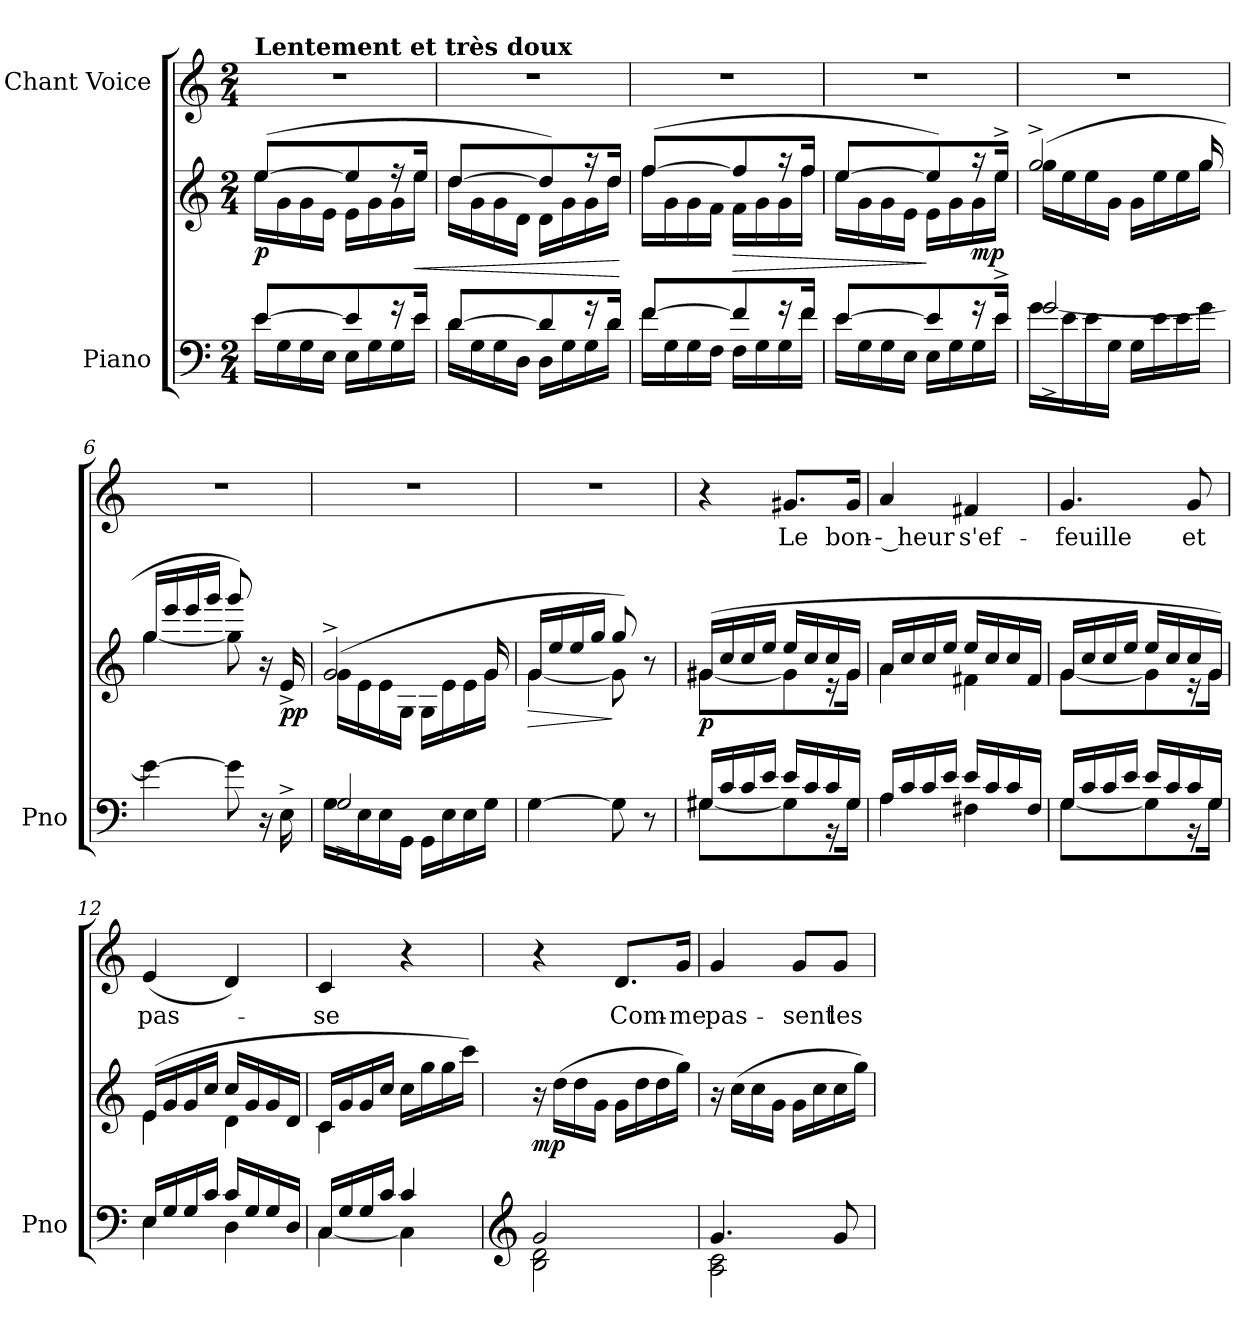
**kern	**kern	**dynam	**kern	**text
*part2	*part2	*part2	*part1	*part1
*staff3	*staff2	*staff2/3	*staff1	*staff1
*I"Piano	*	*	*I"Chant Voice	*
*I'Pno	*	*	*	*
*clefF4	*clefG2	*	*clefG2	*
*k[]	*k[]	*	*k[]	*
*M2/4	*M2/4	*	*M2/4	*
=1	=1	=1	=1	=1
*^	*^	*	*	*
!	!	!	!	!	!LO:TX:a:B:t=Lentement et très doux	!
!	!	!	!	!LO:DY:b	!	!
[4e/	16e\LL	([4ee/	16ee\LL	p	2r	.
.	16G\	.	16g\	.	.	.
.	16G\	.	16g\	.	.	.
.	16E\JJ	.	16e\JJ	.	.	.
8e/L]	16E\LL	8ee/L]	16e\LL	.	.	.
.	16G\	.	16g\	.	.	.
16r	16G\	16r	16g\	.	.	.
!	!	!	!	!LO:HP:b	!	!
16e/JJ	16e\JJ	16ee/JJ	16ee\JJ	<	.	.
=2	=2	=2	=2	=2	=2	=2
[4d/	16d\LL	[4dd/	16dd\LL	.	2r	.
.	16G\	.	16g\	.	.	.
.	16G\	.	16g\	.	.	.
.	16D\JJ	.	16d\JJ	.	.	.
8d/L]	16D\LL	8dd/L])	16d\LL	.	.	.
.	16G\	.	16g\	.	.	.
16r	16G\	16r	16g\	.	.	.
16d/JJ	16d\JJ	16dd/JJ	16dd\JJ	.	.	.
*v	*v	*	*	*	*	*
*	*v	*v	*	*	*
.	.	[	.	.
=3	=3	=3	=3	=3
*^	*^	*	*	*
[4f/	16f\LL	([4ff/	16ff\LL	.	2r	.
.	16G\	.	16g\	.	.	.
.	16G\	.	16g\	.	.	.
.	16F\JJ	.	16f\JJ	.	.	.
!	!	!	!	!LO:HP:b	!	!
8f/L]	16F\LL	8ff/L]	16f\LL	>	.	.
.	16G\	.	16g\	.	.	.
16r	16G\	16r	16g\	.	.	.
16f/JJ	16f\JJ	16ff/JJ	16ff\JJ	.	.	.
!!LO:LB:g=z
=4	=4	=4	=4	=4	=4	=4
[4e/	16e\LL	[4ee/	16ee\LL	.	2r	.
.	16G\	.	16g\	.	.	.
.	16G\	.	16g\	.	.	.
.	16E\JJ	.	16e\JJ	.	.	.
8e/L]	16E\LL	8ee/L])	16e\LL	]	.	.
.	16G\	.	16g\	.	.	.
!	!	!	!	!LO:DY:b	!	!
16r	16G\	16r	16g\	mp	.	.
16e^/JJ	16e\JJ	16ee^/JJ	16ee\JJ	.	.	.
!!LO:LB:g=z
=5	=5	=5	=5	=5	=5	=5
!	!	!LO:N:head=open	!	!	!	!
*	*	*	*^	*	*	*
16g\LL	[>2g^/	(2gg^/	16gg\LL	4..ryy	.	2r	.
16e\	.	.	16ee\	.	.	.	.
16e\	.	.	16ee\	.	.	.	.
16G\JJ	.	.	16g\JJ	.	.	.	.
16G\LL	.	.	16g\LL	.	.	.	.
16e\	.	.	16ee\	.	.	.	.
16e\	.	.	16ee\	.	.	.	.
16g\JJ	.	.	16gg\JJ	16gg/	.	.	.
*v	*v	*	*	*	*	*	*
*	*	*v	*v	*	*	*
=6	=6	=6	=6	=6	=6
4g\_	16gg/LL	[4gg\	.	2r	.
.	16eee/	.	.	.	.
.	16eee/	.	.	.	.
.	16ggg/JJ	.	.	.	.
8g\]	8ggg/)	8gg\]	.	.	.
16r	16r	8ryy	.	.	.
!	!	!	!LO:DY:b	!	!
16E^\	16e^/	.	pp	.	.
*	*v	*v	*	*	*
=7	=7	=7	=7	=7
*^	*	*	*	*
!	!	!LO:N:head=open	!	!	!
*	*	*^	*	*	*
*	*	*	*^	*	*	*
16G\LL	2G^/	(2g^/	16g\LL	4..ryy	.	2r	.
16E\	.	.	16e\	.	.	.	.
16E\	.	.	16e\	.	.	.	.
16GG\JJ	.	.	16G\JJ	.	.	.	.
16GG\LL	.	.	16G\LL	.	.	.	.
16E\	.	.	16e\	.	.	.	.
16E\	.	.	16e\	.	.	.	.
16G\JJ	.	.	16g\JJ	16g/	.	.	.
*v	*v	*	*	*	*	*	*
=8	=8	=8	=8	=8	=8	=8
!	!	!	!	!LO:HP:b	!	!
*	*	*v	*v	*	*	*
[>4G\	16g/LL	[4g\	>	2r	.
.	16ee/	.	.	.	.
.	16ee/	.	.	.	.
.	16gg/JJ	.	.	.	.
8G\]	8gg/)	8g\]	]	.	.
8r	8r	8ryy	.	.	.
!!LO:LB:g=z
=9	=9	=9	=9	=9	=9
*^	*	*	*	*	*
!	!	!	!	!LO:DY:b	!	!
16G#X/LL	[4G#\	(16g#X/LL	[4g#\	p	4r	.
16c/	.	16cc/	.	.	.	.
16c/	.	16cc/	.	.	.	.
16e/JJ	.	16ee/JJ	.	.	.	.
!	!	!	!	!	!	!LO:LY:b
16e/LL	8G#\L]	16ee/LL	8g#\L]	.	8.g#X/L	Le
16c/	.	16cc/	.	.	.	.
16c/	16r	16cc/	16r	.	.	.
!	!	!	!	!	!	!LO:LY:b
16G#/JJ	16G#\JJ	16g#/JJ	16g#\JJ	.	16g#/Jk	bon-
!!LO:PB:g=z
=10	=10	=10	=10	=10	=10	=10
!	!	!	!	!	!	!LO:LY:b
16A/LL	4A\	16a/LL	4a\	.	4a/	-- heur
16c/	.	16cc/	.	.	.	.
16c/	.	16cc/	.	.	.	.
16e/JJ	.	16ee/JJ	.	.	.	.
!	!	!	!	!	!	!LO:LY:b
16e/LL	4F#X\	16ee/LL	4f#X\	.	4f#X/	s'ef-
16c/	.	16cc/	.	.	.	.
16c/	.	16cc/	.	.	.	.
16F#/JJ	.	16f#/JJ	.	.	.	.
=11	=11	=11	=11	=11	=11	=11
!	!	!	!	!	!	!LO:LY:b
16G/LL	[4G\	16g/LL	[4g\	.	4.g/	-feuille
16c/	.	16cc/	.	.	.	.
16c/	.	16cc/	.	.	.	.
16e/JJ	.	16ee/JJ	.	.	.	.
16e/LL	8G\L]	16ee/LL	8g\L]	.	.	.
16c/	.	16cc/	.	.	.	.
!	!	!	!	!	!	!LO:LY:b
16c/	16r	16cc/	16r	.	8g/	et
16G/JJ	16G\JJ	16g/JJ)	16g\JJ	.	.	.
=12	=12	=12	=12	=12	=12	=12
!	!	!	!	!	!	!LO:LY:b
16E/LL	4E\	(16e/LL	4e\	.	(4e/	pas-
16G/	.	16g/	.	.	.	.
16G/	.	16g/	.	.	.	.
16c/JJ	.	16cc/JJ	.	.	.	.
16c/LL	4D\	16cc/LL	4d\	.	4d/)	.
16G/	.	16g/	.	.	.	.
16G/	.	16g/	.	.	.	.
16D/JJ	.	16d/JJ	.	.	.	.
=13	=13	=13	=13	=13	=13	=13
!	!	!	!	!	!	!LO:LY:b
16C/LL	[4C\	16c/LL	4c\	.	4c/	-se
16G/	.	16g/	.	.	.	.
16G/	.	16g/	.	.	.	.
16c/JJ	.	16cc/JJ	.	.	.	.
4c/	4C\]	16cc\LL	4ryy	.	4r	.
.	.	16gg\	.	.	.	.
.	.	16gg\	.	.	.	.
.	.	16ccc\JJ)	.	.	.	.
*	*	*v	*v	*	*	*
!!LO:LB:g=z
=14	=14	=14	=14	=14	=14
*clefG2	*	*	*	*	*
!	!	!	!LO:DY:b	!	!
2g/	2B\ 2d\	16r	mp	4r	.
.	.	(16dd\LL	.	.	.
.	.	16dd\	.	.	.
.	.	16g\JJ	.	.	.
!	!	!	!	!	!LO:LY:b
.	.	16g\LL	.	8.d/L	Com-
.	.	16dd\	.	.	.
.	.	16dd\	.	.	.
!	!	!	!	!	!LO:LY:b
.	.	16gg\JJ)	.	16g/Jk	-me
=15	=15	=15	=15	=15	=15
!	!	!	!	!	!LO:LY:b
4.g/	2A\ 2c\	16r	.	4g/	pas-
.	.	(16cc\LL	.	.	.
.	.	16cc\	.	.	.
.	.	16g\JJ	.	.	.
!	!	!	!	!	!LO:LY:b
.	.	16g\LL	.	8g/L	-sent
.	.	16cc\	.	.	.
!	!	!	!	!	!LO:LY:b
8g/	.	16cc\	.	8g/J	les
.	.	16gg\JJ)	.	.	.
*v	*v	*	*	*	*
=	=	=	=	=
*-	*-	*-	*-	*-
